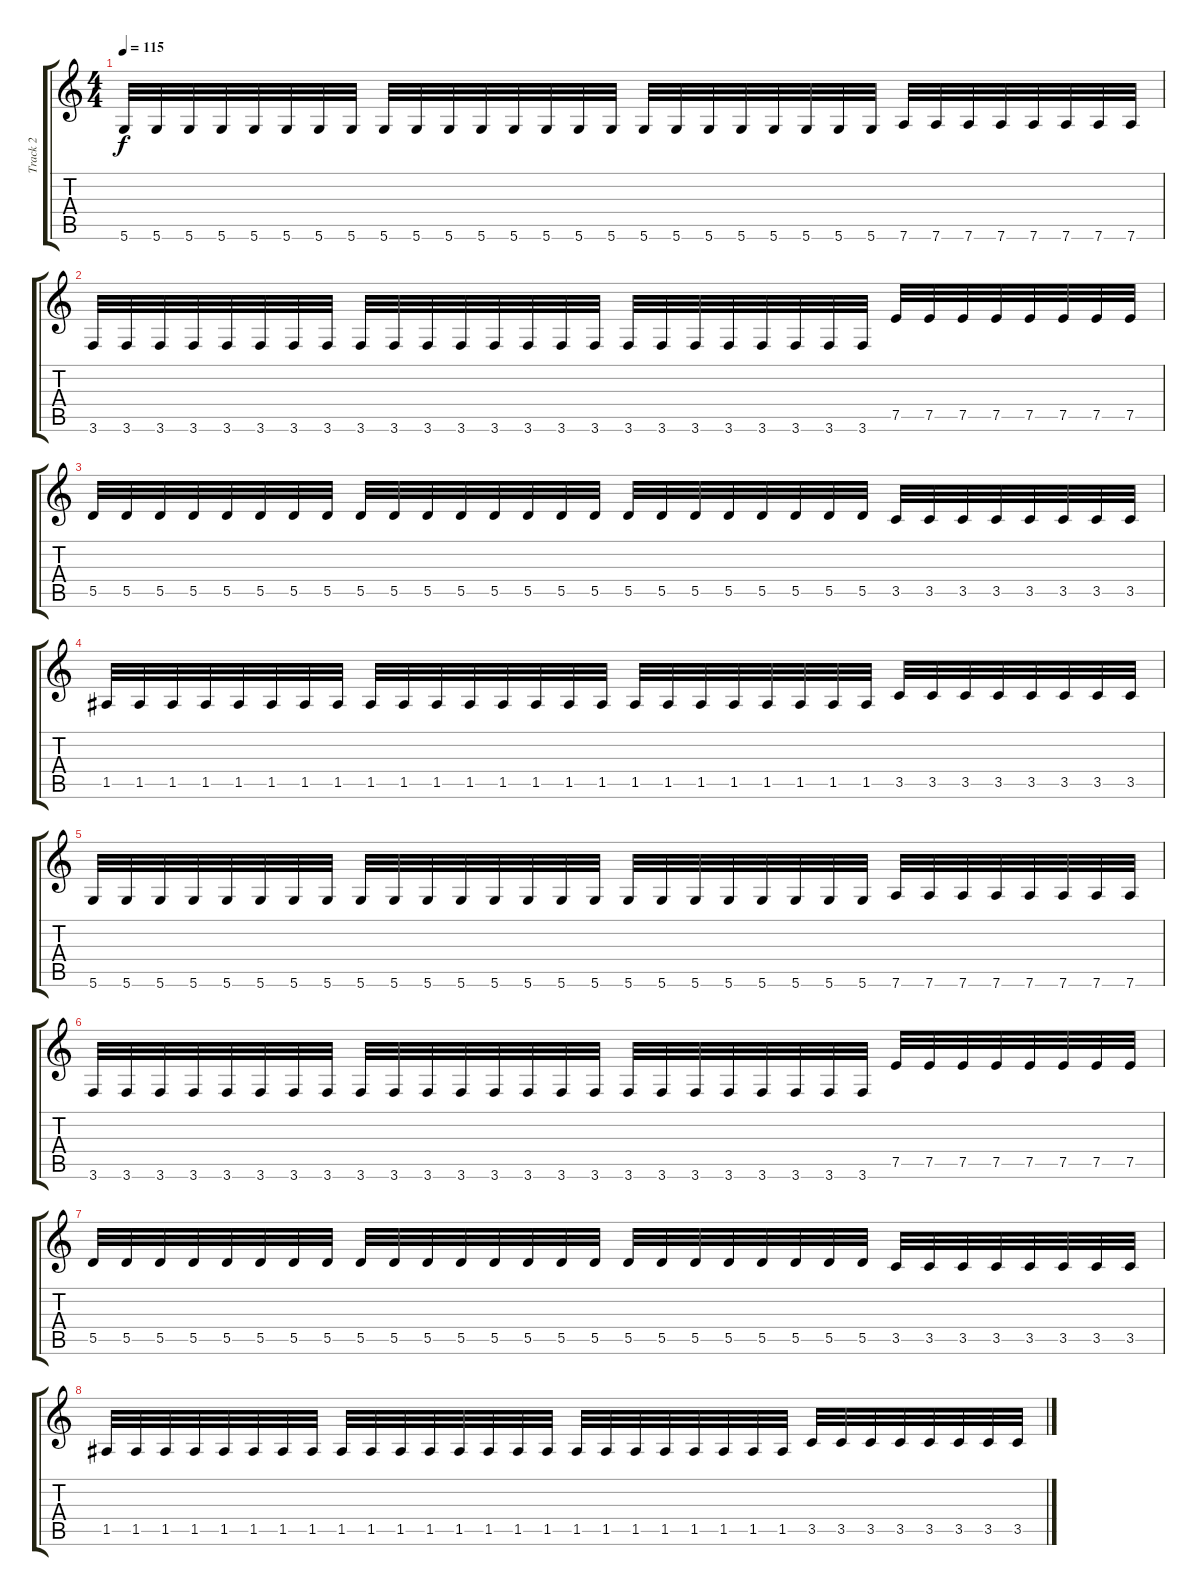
\track ("Track 2" "Track 2") {instrument distortionguitar}
\staff {score tabs}
\tuning (E4 B3 G3 D3 A2 D2) {hide}
\ts (4 4)
\tempo 115
\clef g2
\ks c
5.6.32{dy f} 5.6.32 5.6.32 5.6.32 5.6.32 5.6.32 5.6.32 5.6.32 5.6.32 5.6.32 5.6.32 5.6.32 5.6.32 5.6.32 5.6.32 5.6.32 5.6.32 5.6.32 5.6.32 5.6.32 5.6.32 5.6.32 5.6.32 5.6.32 7.6.32 7.6.32 7.6.32 7.6.32 7.6.32 7.6.32 7.6.32 7.6.32 |
3.6.32 3.6.32 3.6.32 3.6.32 3.6.32 3.6.32 3.6.32 3.6.32 3.6.32 3.6.32 3.6.32 3.6.32 3.6.32 3.6.32 3.6.32 3.6.32 3.6.32 3.6.32 3.6.32 3.6.32 3.6.32 3.6.32 3.6.32 3.6.32 7.5.32 7.5.32 7.5.32 7.5.32 7.5.32 7.5.32 7.5.32 7.5.32 |
5.5.32 5.5.32 5.5.32 5.5.32 5.5.32 5.5.32 5.5.32 5.5.32 5.5.32 5.5.32 5.5.32 5.5.32 5.5.32 5.5.32 5.5.32 5.5.32 5.5.32 5.5.32 5.5.32 5.5.32 5.5.32 5.5.32 5.5.32 5.5.32 3.5.32 3.5.32 3.5.32 3.5.32 3.5.32 3.5.32 3.5.32 3.5.32 |
1.5.32 1.5.32 1.5.32 1.5.32 1.5.32 1.5.32 1.5.32 1.5.32 1.5.32 1.5.32 1.5.32 1.5.32 1.5.32 1.5.32 1.5.32 1.5.32 1.5.32 1.5.32 1.5.32 1.5.32 1.5.32 1.5.32 1.5.32 1.5.32 3.5.32 3.5.32 3.5.32 3.5.32 3.5.32 3.5.32 3.5.32 3.5.32 |
5.6.32 5.6.32 5.6.32 5.6.32 5.6.32 5.6.32 5.6.32 5.6.32 5.6.32 5.6.32 5.6.32 5.6.32 5.6.32 5.6.32 5.6.32 5.6.32 5.6.32 5.6.32 5.6.32 5.6.32 5.6.32 5.6.32 5.6.32 5.6.32 7.6.32 7.6.32 7.6.32 7.6.32 7.6.32 7.6.32 7.6.32 7.6.32 |
3.6.32 3.6.32 3.6.32 3.6.32 3.6.32 3.6.32 3.6.32 3.6.32 3.6.32 3.6.32 3.6.32 3.6.32 3.6.32 3.6.32 3.6.32 3.6.32 3.6.32 3.6.32 3.6.32 3.6.32 3.6.32 3.6.32 3.6.32 3.6.32 7.5.32 7.5.32 7.5.32 7.5.32 7.5.32 7.5.32 7.5.32 7.5.32 |
5.5.32 5.5.32 5.5.32 5.5.32 5.5.32 5.5.32 5.5.32 5.5.32 5.5.32 5.5.32 5.5.32 5.5.32 5.5.32 5.5.32 5.5.32 5.5.32 5.5.32 5.5.32 5.5.32 5.5.32 5.5.32 5.5.32 5.5.32 5.5.32 3.5.32 3.5.32 3.5.32 3.5.32 3.5.32 3.5.32 3.5.32 3.5.32 |
1.5.32 1.5.32 1.5.32 1.5.32 1.5.32 1.5.32 1.5.32 1.5.32 1.5.32 1.5.32 1.5.32 1.5.32 1.5.32 1.5.32 1.5.32 1.5.32 1.5.32 1.5.32 1.5.32 1.5.32 1.5.32 1.5.32 1.5.32 1.5.32 3.5.32 3.5.32 3.5.32 3.5.32 3.5.32 3.5.32 3.5.32 3.5.32
